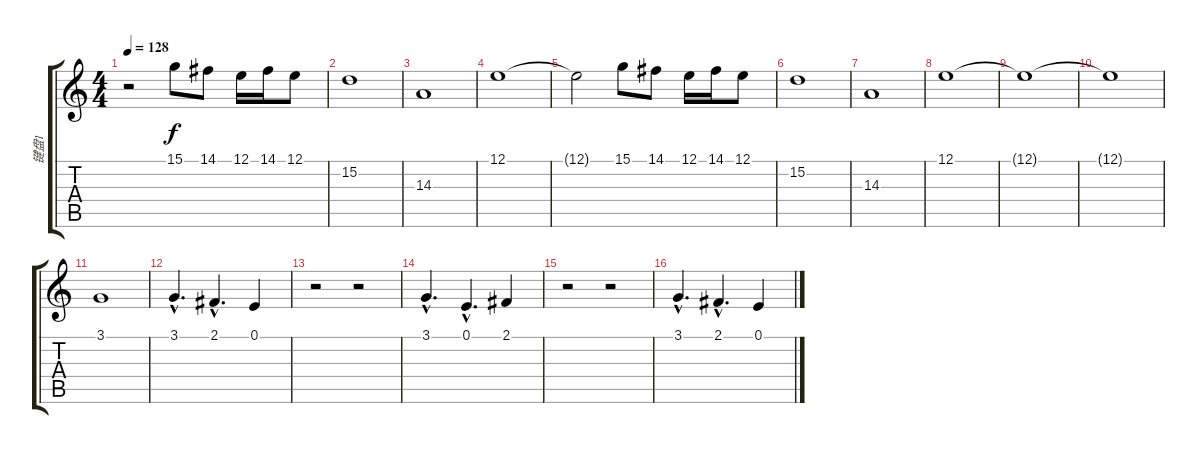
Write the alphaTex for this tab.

\track ("键盘1" "键盘1") {instrument synthstrings1}
\staff {score tabs}
\tuning (E4 B3 G3 D3 A2 E2) {hide}
\ts (4 4)
\tempo 128
\clef g2
\ks c
r.2{dy f instrument synthstrings1} 15.1.8{volume 15} 14.1.8 12.1.16 14.1.16 12.1.8 |
15.2.1 |
14.3.1 |
12.1.1 |
12.1{t}.2 15.1.8 14.1.8 12.1.16 14.1.16 12.1.8 |
15.2.1 |
14.3.1 |
12.1.1 |
12.1{t}.1 |
12.1{t}.1 |
3.1.1{volume 12} |
3.1{hac}.4{d} 2.1{hac}.4{d} 0.1.4 |
r.2 r.2 |
3.1{hac}.4{d} 0.1{hac}.4{d} 2.1.4 |
r.2 r.2 |
3.1{hac}.4{d} 2.1{hac}.4{d} 0.1.4
